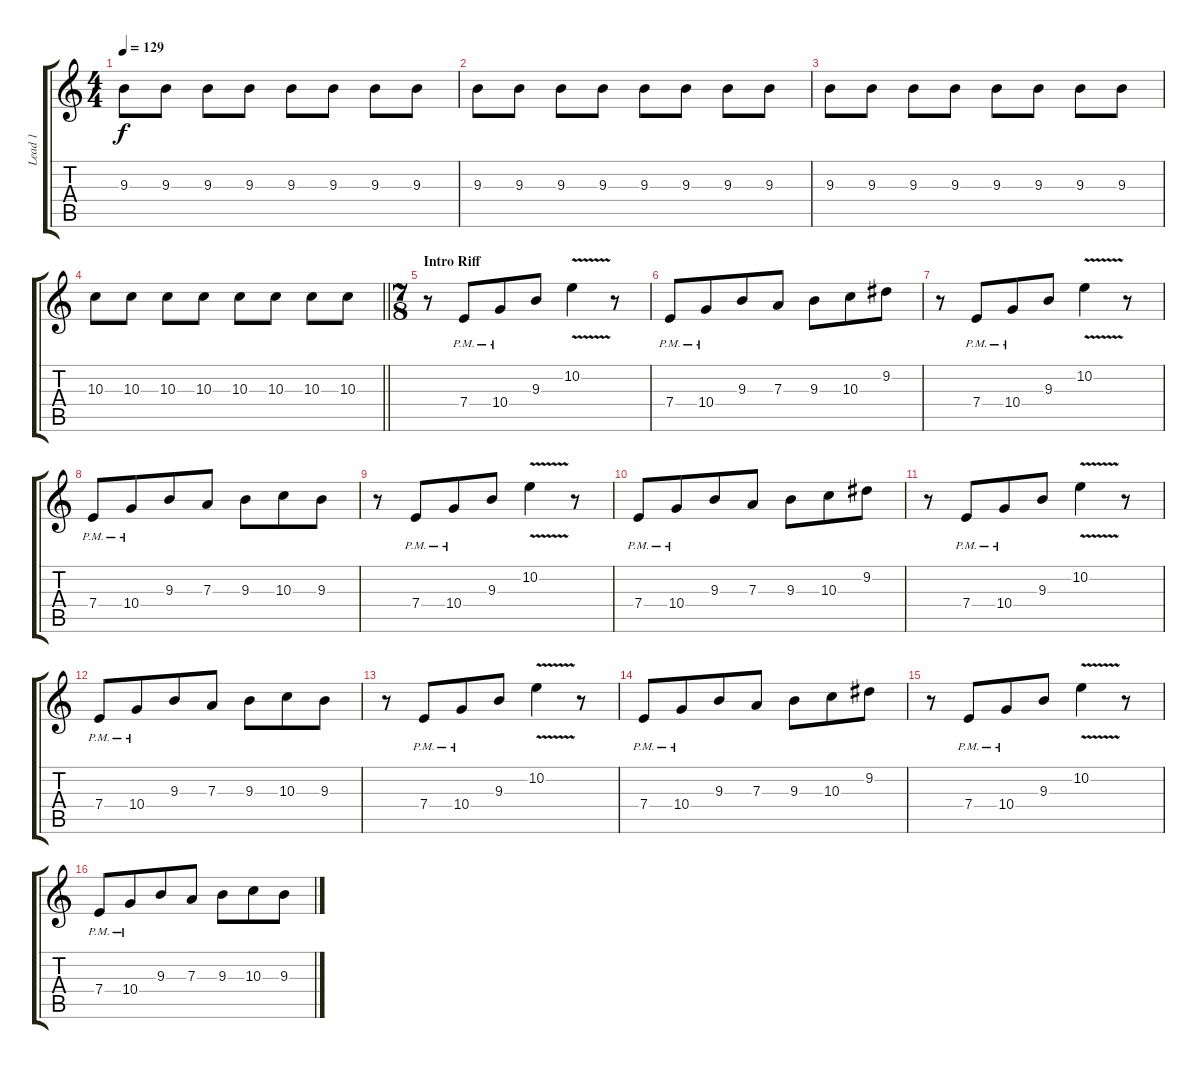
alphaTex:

\track ("Lead 1" "Lead 1") {instrument overdrivenguitar}
\staff {score tabs}
\tuning (B3 Gb3 D3 A2 E2 B1) {hide}
\ts (4 4)
\tempo 129
\clef g2
\ks c
9.3.8{dy f} 9.3.8 9.3.8 9.3.8 9.3.8 9.3.8 9.3.8 9.3.8 |
9.3.8 9.3.8 9.3.8 9.3.8 9.3.8 9.3.8 9.3.8 9.3.8 |
9.3.8 9.3.8 9.3.8 9.3.8 9.3.8 9.3.8 9.3.8 9.3.8 |
\barLineRight lightlight
10.3.8 10.3.8 10.3.8 10.3.8 10.3.8 10.3.8 10.3.8 10.3.8 |
\ts (7 8)
\section ("" "Intro Riff")
r.8 7.4{pm}.8 10.4{pm}.8 9.3.8 10.2{v}.4 r.8 |
7.4{pm}.8 10.4{pm}.8 9.3.8 7.3.8 9.3.8 10.3.8 9.2.8 |
r.8 7.4{pm}.8 10.4{pm}.8 9.3.8 10.2{v}.4 r.8 |
7.4{pm}.8 10.4{pm}.8 9.3.8 7.3.8 9.3.8 10.3.8 9.3.8 |
r.8 7.4{pm}.8 10.4{pm}.8 9.3.8 10.2{v}.4 r.8 |
7.4{pm}.8 10.4{pm}.8 9.3.8 7.3.8 9.3.8 10.3.8 9.2.8 |
r.8 7.4{pm}.8 10.4{pm}.8 9.3.8 10.2{v}.4 r.8 |
7.4{pm}.8 10.4{pm}.8 9.3.8 7.3.8 9.3.8 10.3.8 9.3.8 |
r.8 7.4{pm}.8 10.4{pm}.8 9.3.8 10.2{v}.4 r.8 |
7.4{pm}.8 10.4{pm}.8 9.3.8 7.3.8 9.3.8 10.3.8 9.2.8 |
r.8 7.4{pm}.8 10.4{pm}.8 9.3.8 10.2{v}.4 r.8 |
7.4{pm}.8 10.4{pm}.8 9.3.8 7.3.8 9.3.8 10.3.8 9.3.8
